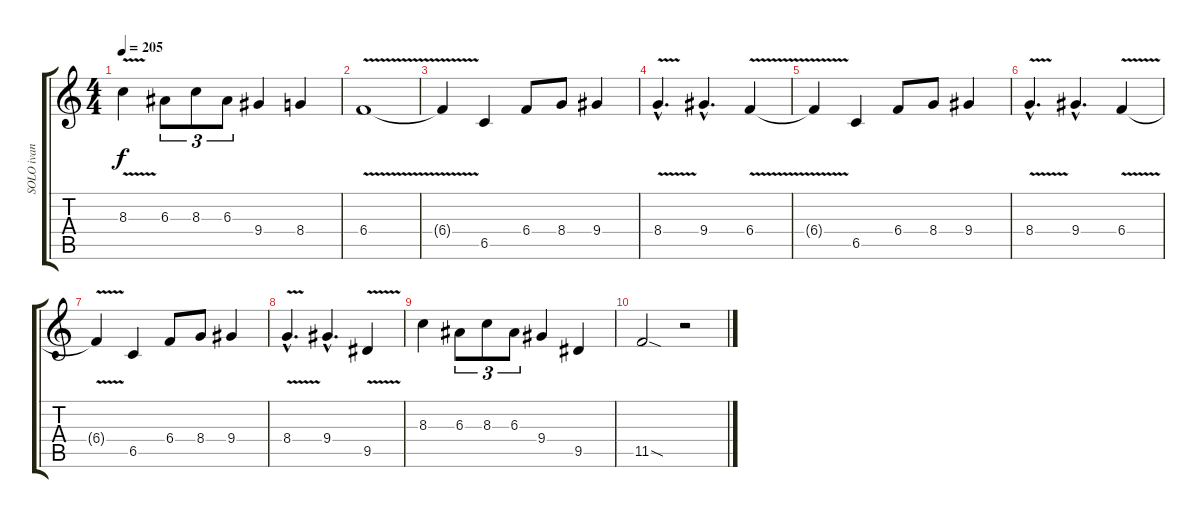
\track ("SOLO ivan" "SOLO ivan") {instrument overdrivenguitar}
\staff {score tabs}
\tuning (Db4 Ab3 E3 B2 Gb2 B1) {hide}
\ts (4 4)
\tempo 205
\clef g2
\ks c
8.3{v}.4{dy f} 6.3.8{tu (3 2)} 8.3.8{tu (3 2)} 6.3.8{tu (3 2)} 9.4.4 8.4.4 |
6.4{v}.1 |
6.4{t}.4 6.5.4 6.4.8 8.4.8 9.4.4 |
8.4{v hac}.4{d} 9.4{hac}.4{d} 6.4{v}.4 |
6.4{t}.4 6.5.4 6.4.8 8.4.8 9.4.4 |
8.4{v hac}.4{d} 9.4{hac}.4{d} 6.4{v}.4 |
6.4{t}.4 6.5.4 6.4.8 8.4.8 9.4.4 |
8.4{v hac}.4{d} 9.4{hac}.4{d} 9.5{v}.4 |
8.3.4 6.3.8{tu (3 2)} 8.3.8{tu (3 2)} 6.3.8{tu (3 2)} 9.4.4 9.5.4 |
11.5{sod}.2 r.2
